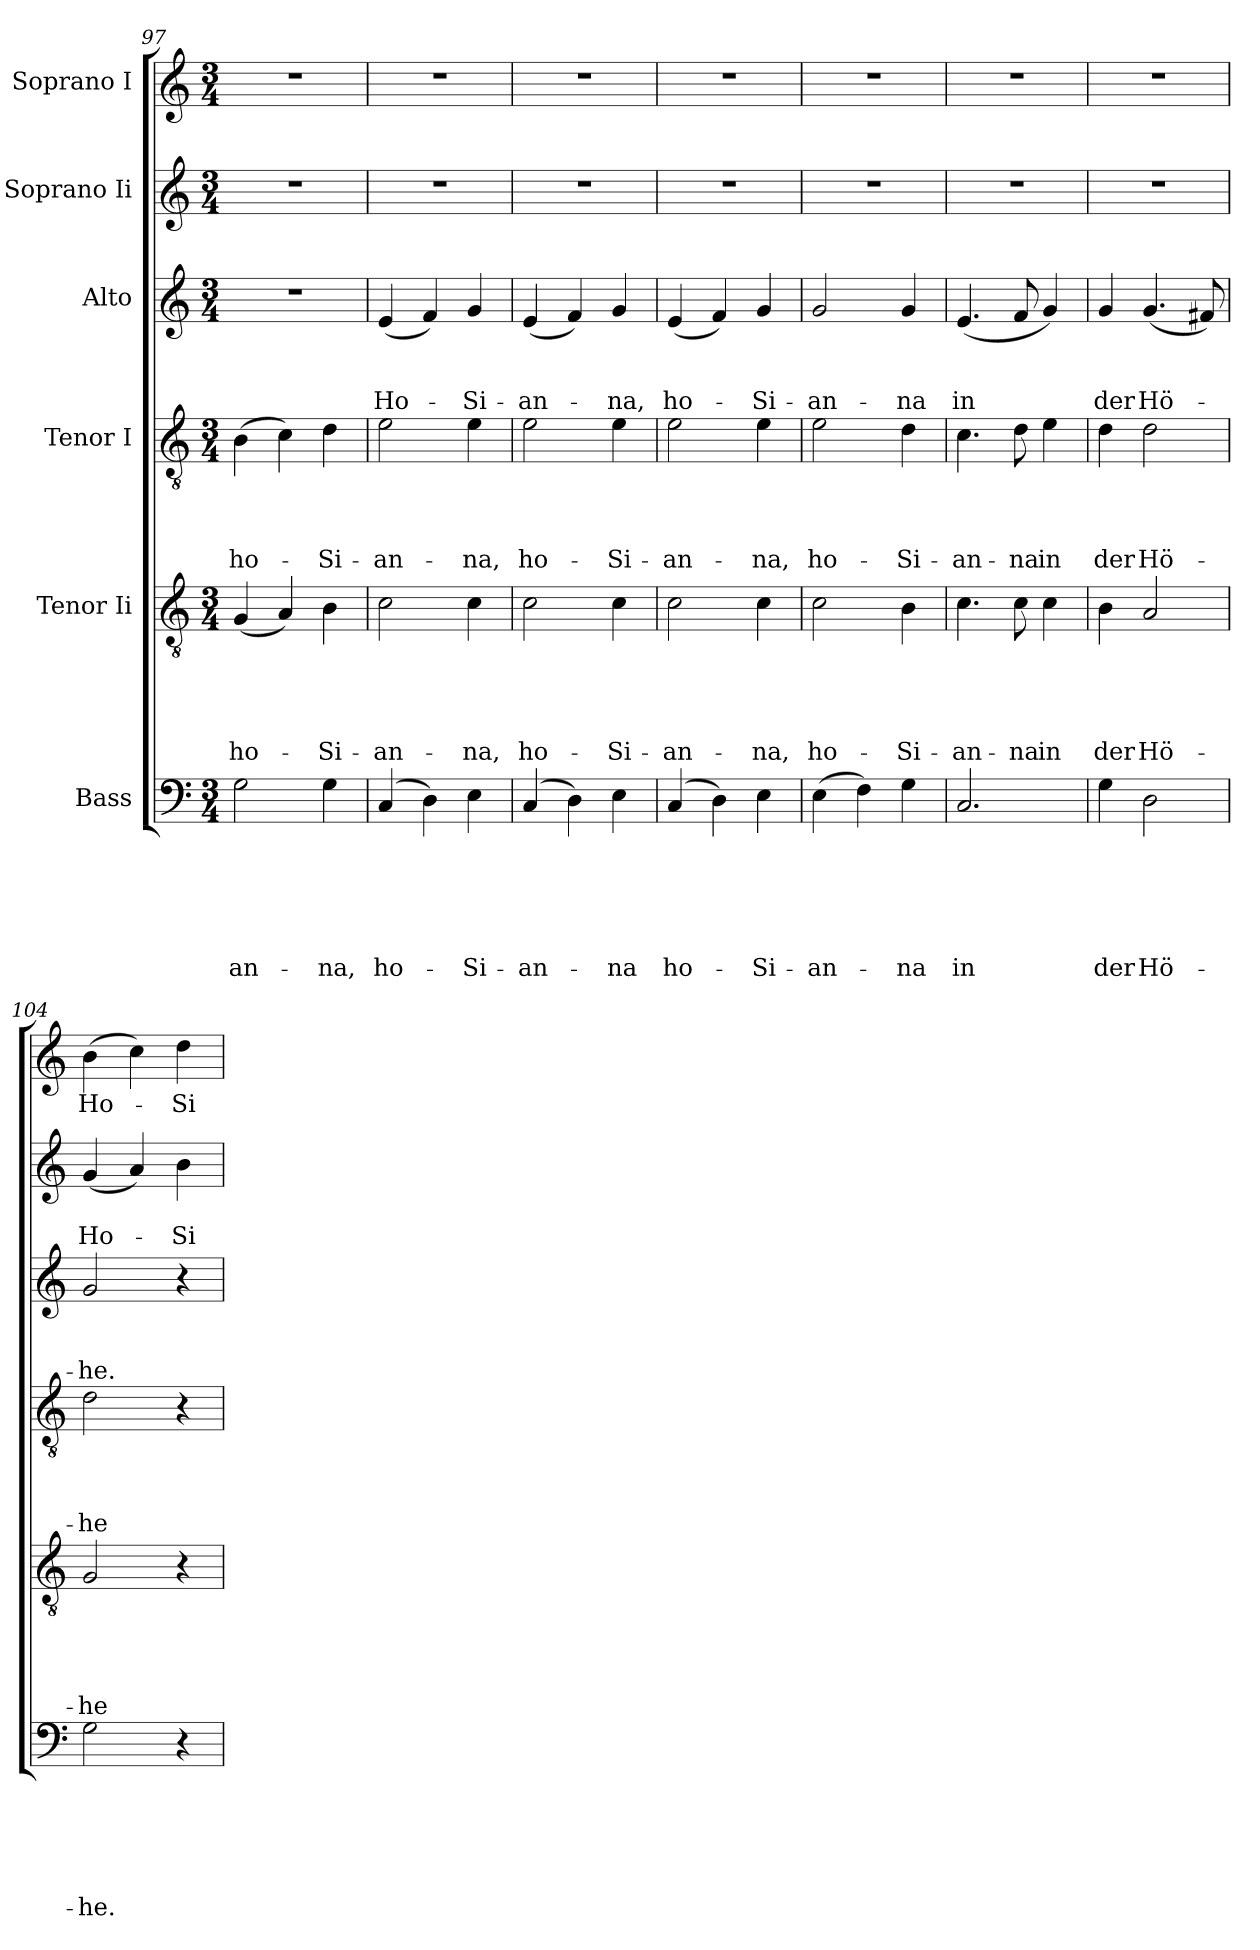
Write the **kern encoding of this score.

**kern	**text	**text	**text	**text	**text	**text	**kern	**text	**text	**text	**text	**text	**kern	**text	**text	**text	**text	**kern	**text	**text	**text	**kern	**text	**text	**kern	**text
*part6	*part6	*part6	*part6	*part6	*part6	*part6	*part5	*part5	*part5	*part5	*part5	*part5	*part4	*part4	*part4	*part4	*part4	*part3	*part3	*part3	*part3	*part2	*part2	*part2	*part1	*part1
*staff6	*staff6	*staff6	*staff6	*staff6	*staff6	*staff6	*staff5	*staff5	*staff5	*staff5	*staff5	*staff5	*staff4	*staff4	*staff4	*staff4	*staff4	*staff3	*staff3	*staff3	*staff3	*staff2	*staff2	*staff2	*staff1	*staff1
*I"Bass	*	*	*	*	*	*	*I"Tenor Ii	*	*	*	*	*	*I"Tenor I	*	*	*	*	*I"Alto	*	*	*	*I"Soprano Ii	*	*	*I"Soprano I	*
*clefF4	*	*	*	*	*	*	*clefGv2	*	*	*	*	*	*clefGv2	*	*	*	*	*clefG2	*	*	*	*clefG2	*	*	*clefG2	*
*k[]	*	*	*	*	*	*	*k[]	*	*	*	*	*	*k[]	*	*	*	*	*k[]	*	*	*	*k[]	*	*	*k[]	*
*C:	*	*	*	*	*	*	*C:	*	*	*	*	*	*C:	*	*	*	*	*C:	*	*	*	*C:	*	*	*C:	*
*M3/4	*	*	*	*	*	*	*M3/4	*	*	*	*	*	*M3/4	*	*	*	*	*M3/4	*	*	*	*M3/4	*	*	*M3/4	*
=97	=97	=97	=97	=97	=97	=97	=97	=97	=97	=97	=97	=97	=97	=97	=97	=97	=97	=97	=97	=97	=97	=97	=97	=97	=97	=97
!	!	!	!	!	!	!LO:LY:b	!	!	!	!	!	!LO:LY:b	!	!	!	!	!LO:LY:b	!LO:N:vis=1	!	!	!	!LO:N:vis=1	!	!	!LO:N:vis=1	!
2G\	.	.	.	.	.	-an-	(<4G/	.	.	.	.	ho-	(>4B\	.	.	.	ho-	2.r	.	.	.	2.r	.	.	2.r	.
.	.	.	.	.	.	.	4A/)	.	.	.	.	.	4c\)	.	.	.	.	.	.	.	.	.	.	.	.	.
!	!	!	!	!	!	!LO:LY:b	!	!	!	!	!	!LO:LY:b	!	!	!	!	!LO:LY:b	!	!	!	!	!	!	!	!	!
4G\	.	.	.	.	.	-na,	4B\	.	.	.	.	-Si-	4d\	.	.	.	-Si-	.	.	.	.	.	.	.	.	.
=98	=98	=98	=98	=98	=98	=98	=98	=98	=98	=98	=98	=98	=98	=98	=98	=98	=98	=98	=98	=98	=98	=98	=98	=98	=98	=98
!	!	!	!	!	!	!LO:LY:b	!	!	!	!	!	!LO:LY:b	!	!	!	!	!LO:LY:b	!	!	!	!LO:LY:b	!LO:N:vis=1	!	!	!LO:N:vis=1	!
(4C/	.	.	.	.	.	ho-	2c\	.	.	.	.	-an-	2e\	.	.	.	-an-	(<4e/	.	.	Ho-	2.r	.	.	2.r	.
4D\)	.	.	.	.	.	.	.	.	.	.	.	.	.	.	.	.	.	4f/)	.	.	.	.	.	.	.	.
!	!	!	!	!	!	!LO:LY:b	!	!	!	!	!	!LO:LY:b	!	!	!	!	!LO:LY:b	!	!	!	!LO:LY:b	!	!	!	!	!
4E\	.	.	.	.	.	-Si-	4c\	.	.	.	.	-na,	4e\	.	.	.	-na,	4g/	.	.	-Si-	.	.	.	.	.
!!LO:PB:g=z
=99	=99	=99	=99	=99	=99	=99	=99	=99	=99	=99	=99	=99	=99	=99	=99	=99	=99	=99	=99	=99	=99	=99	=99	=99	=99	=99
!	!	!	!	!	!	!LO:LY:b	!	!	!	!	!	!LO:LY:b	!	!	!	!	!LO:LY:b	!	!	!	!LO:LY:b	!LO:N:vis=1	!	!	!LO:N:vis=1	!
(4C/	.	.	.	.	.	-an-	2c\	.	.	.	.	ho-	2e\	.	.	.	ho-	(<4e/	.	.	-an-	2.r	.	.	2.r	.
4D\)	.	.	.	.	.	.	.	.	.	.	.	.	.	.	.	.	.	4f/)	.	.	.	.	.	.	.	.
!	!	!	!	!	!	!LO:LY:b	!	!	!	!	!	!LO:LY:b	!	!	!	!	!LO:LY:b	!	!	!	!LO:LY:b	!	!	!	!	!
4E\	.	.	.	.	.	-na	4c\	.	.	.	.	-Si-	4e\	.	.	.	-Si-	4g/	.	.	-na,	.	.	.	.	.
=100	=100	=100	=100	=100	=100	=100	=100	=100	=100	=100	=100	=100	=100	=100	=100	=100	=100	=100	=100	=100	=100	=100	=100	=100	=100	=100
!	!	!	!	!	!	!LO:LY:b	!	!	!	!	!	!LO:LY:b	!	!	!	!	!LO:LY:b	!	!	!	!LO:LY:b	!LO:N:vis=1	!	!	!LO:N:vis=1	!
(4C/	.	.	.	.	.	ho-	2c\	.	.	.	.	-an-	2e\	.	.	.	-an-	(<4e/	.	.	ho-	2.r	.	.	2.r	.
4D\)	.	.	.	.	.	.	.	.	.	.	.	.	.	.	.	.	.	4f/)	.	.	.	.	.	.	.	.
!	!	!	!	!	!	!LO:LY:b	!	!	!	!	!	!LO:LY:b	!	!	!	!	!LO:LY:b	!	!	!	!LO:LY:b	!	!	!	!	!
4E\	.	.	.	.	.	-Si-	4c\	.	.	.	.	-na,	4e\	.	.	.	-na,	4g/	.	.	-Si-	.	.	.	.	.
=101	=101	=101	=101	=101	=101	=101	=101	=101	=101	=101	=101	=101	=101	=101	=101	=101	=101	=101	=101	=101	=101	=101	=101	=101	=101	=101
!	!	!	!	!	!	!LO:LY:b	!	!	!	!	!	!LO:LY:b	!	!	!	!	!LO:LY:b	!	!	!	!LO:LY:b	!LO:N:vis=1	!	!	!LO:N:vis=1	!
(>4E\	.	.	.	.	.	-an-	2c\	.	.	.	.	ho-	2e\	.	.	.	ho-	2g/	.	.	-an-	2.r	.	.	2.r	.
4F\)	.	.	.	.	.	.	.	.	.	.	.	.	.	.	.	.	.	.	.	.	.	.	.	.	.	.
!	!	!	!	!	!	!LO:LY:b	!	!	!	!	!	!LO:LY:b	!	!	!	!	!LO:LY:b	!	!	!	!LO:LY:b	!	!	!	!	!
4G\	.	.	.	.	.	-na	4B\	.	.	.	.	-Si-	4d\	.	.	.	-Si-	4g/	.	.	-na	.	.	.	.	.
=102	=102	=102	=102	=102	=102	=102	=102	=102	=102	=102	=102	=102	=102	=102	=102	=102	=102	=102	=102	=102	=102	=102	=102	=102	=102	=102
!	!	!	!	!	!	!LO:LY:b	!	!	!	!	!	!LO:LY:b	!	!	!	!	!LO:LY:b	!	!	!	!LO:LY:b	!LO:N:vis=1	!	!	!LO:N:vis=1	!
2.C/	.	.	.	.	.	in	4.c\	.	.	.	.	-an-	4.c\	.	.	.	-an-	(<4.e/	.	.	in	2.r	.	.	2.r	.
!	!	!	!	!	!	!	!	!	!	!	!	!LO:LY:b	!	!	!	!	!LO:LY:b	!	!	!	!	!	!	!	!	!
.	.	.	.	.	.	.	8c\	.	.	.	.	-na	8d\	.	.	.	-na	8f/	.	.	.	.	.	.	.	.
!	!	!	!	!	!	!	!	!	!	!	!	!LO:LY:b	!	!	!	!	!LO:LY:b	!	!	!	!	!	!	!	!	!
.	.	.	.	.	.	.	4c\	.	.	.	.	in	4e\	.	.	.	in	4g/)	.	.	.	.	.	.	.	.
=103	=103	=103	=103	=103	=103	=103	=103	=103	=103	=103	=103	=103	=103	=103	=103	=103	=103	=103	=103	=103	=103	=103	=103	=103	=103	=103
!	!	!	!	!	!	!LO:LY:b	!	!	!	!	!	!LO:LY:b	!	!	!	!	!LO:LY:b	!	!	!	!LO:LY:b	!LO:N:vis=1	!	!	!LO:N:vis=1	!
4G\	.	.	.	.	.	der	4B\	.	.	.	.	der	4d\	.	.	.	der	4g/	.	.	der	2.r	.	.	2.r	.
!	!	!	!	!	!	!LO:LY:b	!	!	!	!	!	!LO:LY:b	!	!	!	!	!LO:LY:b	!	!	!	!LO:LY:b	!	!	!	!	!
2D\	.	.	.	.	.	Hö-	2A/	.	.	.	.	Hö-	2d\	.	.	.	Hö-	(<4.g/	.	.	Hö-	.	.	.	.	.
.	.	.	.	.	.	.	.	.	.	.	.	.	.	.	.	.	.	8f#X/)	.	.	.	.	.	.	.	.
=104	=104	=104	=104	=104	=104	=104	=104	=104	=104	=104	=104	=104	=104	=104	=104	=104	=104	=104	=104	=104	=104	=104	=104	=104	=104	=104
!	!	!	!	!	!	!LO:LY:b	!	!	!	!	!	!LO:LY:b	!	!	!	!	!LO:LY:b	!	!	!	!LO:LY:b	!	!	!LO:LY:b	!	!LO:LY:b
2G\	.	.	.	.	.	-he.	2G/	.	.	.	.	-he	2d\	.	.	.	-he	2g/	.	.	-he.	(<4g/	.	Ho-	(>4b\	Ho-
.	.	.	.	.	.	.	.	.	.	.	.	.	.	.	.	.	.	.	.	.	.	4a/)	.	.	4cc\)	.
!	!	!	!	!	!	!	!	!	!	!	!	!	!	!	!	!	!	!	!	!	!	!	!	!LO:LY:b	!	!LO:LY:b
4r	.	.	.	.	.	.	4r	.	.	.	.	.	4r	.	.	.	.	4r	.	.	.	4b\	.	-Si-	4dd\	-Si-
=	=	=	=	=	=	=	=	=	=	=	=	=	=	=	=	=	=	=	=	=	=	=	=	=	=	=
*-	*-	*-	*-	*-	*-	*-	*-	*-	*-	*-	*-	*-	*-	*-	*-	*-	*-	*-	*-	*-	*-	*-	*-	*-	*-	*-
